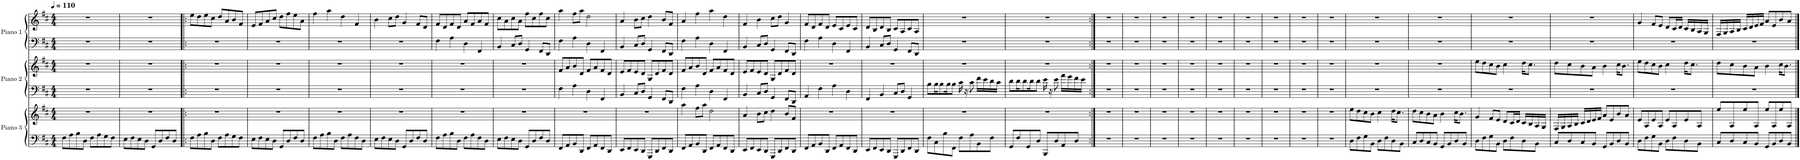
**kern	**kern	**kern	**kern	**kern	**kern
*part3	*part3	*part2	*part2	*part1	*part1
*staff6	*staff5	*staff4	*staff3	*staff2	*staff1
*I"Piano 3	*	*I"Piano 2	*	*I"Piano 1	*
*I'Pno. 3	*	*I'Pno. 2	*	*I'Pno. 1	*
*clefF4	*clefG2	*clefF4	*clefG2	*clefF4	*clefG2
*k[f#c#]	*k[f#c#]	*k[f#c#]	*k[f#c#]	*k[f#c#]	*k[f#c#]
*M4/4	*M4/4	*M4/4	*M4/4	*M4/4	*M4/4
*MM110	*MM110	*MM110	*MM110	*MM110	*MM110
=1	=1	=1	=1	=1	=1
8F#\L	1r	1r	1r	1r	1r
8A\	.	.	.	.	.
8B\	.	.	.	.	.
8D\J	.	.	.	.	.
8F#\L	.	.	.	.	.
8A\	.	.	.	.	.
8G\	.	.	.	.	.
8F#\J	.	.	.	.	.
=2	=2	=2	=2	=2	=2
8E\L	1r	1r	1r	1r	1r
8F#\	.	.	.	.	.
8E\	.	.	.	.	.
8D\J	.	.	.	.	.
8GG/L	.	.	.	.	.
8D/	.	.	.	.	.
8F#/	.	.	.	.	.
8D/J	.	.	.	.	.
=3!|:	=3!|:	=3!|:	=3!|:	=3!|:	=3!|:
8F#\L	1r	1r	1r	1r	8ee\L
8A\	.	.	.	.	8dd\
8B\	.	.	.	.	8ee\
8D\J	.	.	.	.	8cc#\J
8F#\L	.	.	.	.	8dd/L
8A\	.	.	.	.	8a/
8G\	.	.	.	.	8b/
8F#\J	.	.	.	.	8f#/J
=4	=4	=4	=4	=4	=4
8E\L	1r	1r	1r	1r	8e/L
8F#\	.	.	.	.	8f#/
8E\	.	.	.	.	8a/
8D\J	.	.	.	.	8cc#/J
8GG/L	.	.	.	.	8dd\L
8D/	.	.	.	.	8ff#\
8F#/	.	.	.	.	8ee\
8D/J	.	.	.	.	8a\J
=5	=5	=5	=5	=5	=5
8F#\L	1r	1r	1r	1r	4ff#\
8A\	.	.	.	.	.
8B\	.	.	.	.	4aa\
8D\J	.	.	.	.	.
8F#\L	.	.	.	.	4dd\
8A\	.	.	.	.	.
8F#\	.	.	.	.	4f#/
8D\J	.	.	.	.	.
=6	=6	=6	=6	=6	=6
8E\L	1r	1r	1r	1r	4b\
8F#\	.	.	.	.	.
8E\	.	.	.	.	8cc#\L
8D\J	.	.	.	.	8dd\J
8GG/L	.	.	.	.	4g/
8D/	.	.	.	.	.
8F#/	.	.	.	.	8f#/L
8D/J	.	.	.	.	8d/J
=7	=7	=7	=7	=7	=7
8F#\L	1r	1r	1r	4F#\	8f#/L
8A\	.	.	.	.	8d/
8B\	.	.	.	4A\	8f#/
8D\J	.	.	.	.	8d/J
8F#\L	.	.	.	4D\	8a/L
8A\	.	.	.	.	8f#/
8F#\	.	.	.	4FF#/	8a/
8D\J	.	.	.	.	8f#/J
=8	=8	=8	=8	=8	=8
8E\L	1r	1r	1r	4BB/	8cc#\L
8F#\	.	.	.	.	8a\
8E\	.	.	.	8C#/L	8cc#\
8D\J	.	.	.	8D/J	8a\J
8GG/L	.	.	.	4GG/	8ff#\L
8D/	.	.	.	.	8cc#\
8F#/	.	.	.	8FF#/L	8ff#\
8D/J	.	.	.	8DD/J	8cc#\J
=9	=9	=9	=9	=9	=9
8FF#/L	1r	4F#\	8f#/L	4F#\	4aa\
8AA/	.	.	8a/	.	.
8BB/	.	4A\	8b/	4A\	8ff#\L
8DD/J	.	.	8d/J	.	8aa\J
8FF#/L	.	4D\	8f#/L	4D\	2dd\
8AA/	.	.	8a/	.	.
8FF#/	.	4FF#/	8f#/	4FF#/	.
8DD/J	.	.	8d/J	.	.
=10	=10	=10	=10	=10	=10
8EE/L	1r	4BB/	8e/L	4BB/	4a/
8FF#/	.	.	8f#/	.	.
8EE/	.	8C#/L	8e/	8C#/L	8b\L
8DD/J	.	8D/J	8d/J	8D/J	8cc#\J
8GGG/L	.	4GG/	8G/L	4GG/	4dd\
8DD/	.	.	8d/	.	.
8FF#/	.	8FF#/L	8f#/	8FF#/L	8b/L
8DD/J	.	8DD/J	8d/J	8DD/J	8f#/J
=11	=11	=11	=11	=11	=11
8FF#/L	4aa\	4F#\	8f#/L	4F#\	4a/
8AA/	.	.	8a/	.	.
8BB/	8ff#\L	4A\	8b/	4A\	4ff#\
8DD/J	8aa\J	.	8d/J	.	.
8FF#/L	2dd\	4D\	8f#/L	4D\	4aa\
8AA/	.	.	8a/	.	.
8FF#/	.	4FF#/	8f#/	4FF#/	4dd\
8DD/J	.	.	8d/J	.	.
=12	=12	=12	=12	=12	=12
8EE/L	4a/	4BB/	8e/L	4BB/	4f#/
8FF#/	.	.	8f#/	.	.
8EE/	8b\L	8C#/L	8e/	8C#/L	4b\
8DD/J	8cc#\J	8D/J	8d/J	8D/J	.
8GGG/L	4dd\	4GG/	8G/L	4GG/	8cc#\L
8DD/	.	.	8d/	.	8dd\J
8FF#/	8b/L	8FF#/L	8f#/	8FF#/L	4g/
8DD/J	8f#/J	8DD/J	8d/J	8DD/J	.
=13	=13	=13	=13	=13	=13
8FF#/L	1r	4AA/	1r	4F#\	8f#/L
8AA/	.	.	.	.	8d/
8BB/	.	4F#\	.	4A\	8f#/
8DD/J	.	.	.	.	8d/J
8FF#/L	.	4A\	.	4D\	8e/L
8AA/	.	.	.	.	8c#/
8FF#/	.	4D\	.	4FF#/	8e/
8DD/J	.	.	.	.	8c#/J
=14	=14	=14	=14	=14	=14
8EE/L	1r	4FF#/	1r	4BB/	8d/L
8FF#/	.	.	.	.	8B/
8EE/	.	4BB/	.	8C#/L	8d/
8DD/J	.	.	.	8D/J	8B/J
8GGG/L	.	8C#/L	.	4GG/	8c#/L
8DD/	.	8D/J	.	.	8A/
8FF#/	.	4GG/	.	8FF#/L	8c#/
8DD/J	.	.	.	8DD/J	8A/J
=15	=15	=15	=15	=15	=15
8F#\L	1r	8B\L	1r	1r	1r
8C#\	.	16B\K	.	.	.
.	.	8B\	.	.	.
8B\	.	.	.	.	.
.	.	16B\K	.	.	.
8FF#\J	.	8B\J	.	.	.
8F#\L	.	16c#\	.	.	.
.	.	16r	.	.	.
8A\	.	8c#\	.	.	.
8BB\	.	16f#\LL	.	.	.
.	.	16e\	.	.	.
8F#\J	.	16d\	.	.	.
.	.	16c#\JJ	.	.	.
=16	=16	=16	=16	=16	=16
8GG/L	1r	8d\L	1r	1r	1r
8F#/	.	16d\K	.	.	.
.	.	8d\	.	.	.
8GG/	.	.	.	.	.
.	.	16d\K	.	.	.
8D/J	.	8d\J	.	.	.
8BBB/L	.	16e\	.	.	.
.	.	16r	.	.	.
8D/	.	8e\	.	.	.
8AA/	.	16a\LL	.	.	.
.	.	16g\	.	.	.
8D/J	.	16f#\	.	.	.
.	.	16e\JJ	.	.	.
=17:|!	=17:|!	=17:|!	=17:|!	=17:|!	=17:|!
1r	1r	1r	1r	1r	1r
=18	=18	=18	=18	=18	=18
1r	1r	1r	1r	1r	1r
=19	=19	=19	=19	=19	=19
1r	1r	1r	1r	1r	1r
=20	=20	=20	=20	=20	=20
1r	1r	1r	1r	1r	1r
=21	=21	=21	=21	=21	=21
1r	1r	1r	1r	1r	1r
=22	=22	=22	=22	=22	=22
1r	1r	1r	1r	1r	1r
=23	=23	=23	=23	=23	=23
1r	1r	1r	1r	1r	1r
=24	=24	=24	=24	=24	=24
1r	1r	1r	1r	1r	1r
=25	=25	=25	=25	=25	=25
1r	1r	1r	1r	1r	1r
=26	=26	=26	=26	=26	=26
8D\L	8ee\L	1r	1r	1r	1r
8F#\	8dd\	.	.	.	.
8G\	8cc#\	.	.	.	.
8BB\J	8b\J	.	.	.	.
8D\L	4cc#\	.	.	.	.
8F#\	.	.	.	.	.
8D\	16dd\KL	.	.	.	.
.	8.cc#\J	.	.	.	.
8BB\J	.	.	.	.	.
=27	=27	=27	=27	=27	=27
8C#/L	8dd\L	1r	1r	1r	1r
8D/	8cc#\	.	.	.	.
8C#/	8b\	.	.	.	.
8BB/J	8a\J	.	.	.	.
8GG/L	4b\	.	.	.	.
8BB/	.	.	.	.	.
8D/	16cc#\KL	.	.	.	.
.	8.b\J	.	.	.	.
8BB/J	.	.	.	.	.
=28	=28	=28	=28	=28	=28
8D\L	4g/	1r	8ee\L	1r	1r
8F#\	.	.	8dd\	.	.
8G\	8f#/L	.	8cc#\	.	.
8BB\J	8e/J	.	8b\J	.	.
8D\L	8d/L	.	4cc#\	.	.
8F#\	16c#/L	.	.	.	.
.	16d/JJ	.	.	.	.
8D\	16c#/LL	.	16dd\KL	.	.
.	16B/	.	8.cc#\J	.	.
8BB\J	16A/	.	.	.	.
.	16G/JJ	.	.	.	.
=29	=29	=29	=29	=29	=29
8C#/L	16F#/LL	1r	8dd\L	1r	1r
.	16G/	.	.	.	.
8D/	16A/	.	8cc#\	.	.
.	16B/JJ	.	.	.	.
8C#/	16c#/LL	.	8b\	.	.
.	16d/	.	.	.	.
8BB/J	16e/	.	8a\J	.	.
.	16f#/JJ	.	.	.	.
8GG/L	8a/L	.	4b\	.	.
8BB/	8e/	.	.	.	.
8D/	8b/	.	16cc#\KL	.	.
.	.	.	8.b\J	.	.
8BB/J	8a/J	.	.	.	.
=30	=30	=30	=30	=30	=30
8D\L	8e/L	1r	8ee\L	1r	4g/
8F#\	8A/	.	8dd\	.	.
8G\	8e/	.	8cc#\	.	8f#/L
8BB\J	8A/J	.	8b\J	.	8e/J
8D\L	8e/L	.	4cc#\	.	8d/L
8F#\	8A/	.	.	.	16c#/L
.	.	.	.	.	16d/JJ
8D\	8e/	.	16dd\KL	.	16c#/LL
.	.	.	8.cc#\J	.	16B/
8BB\J	8A/J	.	.	.	16A/
.	.	.	.	.	16G/JJ
=31	=31	=31	=31	=31	=31
8C#/L	8ee/L	1r	8dd\L	1r	16F#/LL
.	.	.	.	.	16G/
8D/	8A/	.	8cc#\	.	16A/
.	.	.	.	.	16B/JJ
8C#/	8ee/	.	8b\	.	16c#/LL
.	.	.	.	.	16d/
8BB/J	8A/J	.	8a\J	.	16e/
.	.	.	.	.	16f#/JJ
8GG/L	8ee/L	.	4b\	.	8a/L
8BB/	8A/	.	.	.	8e/
8D/	8ee/	.	16cc#\KL	.	8b/
.	.	.	8.b\J	.	.
8BB/J	8A/J	.	.	.	8a/J
==	==	==	==	==	==
*-	*-	*-	*-	*-	*-
